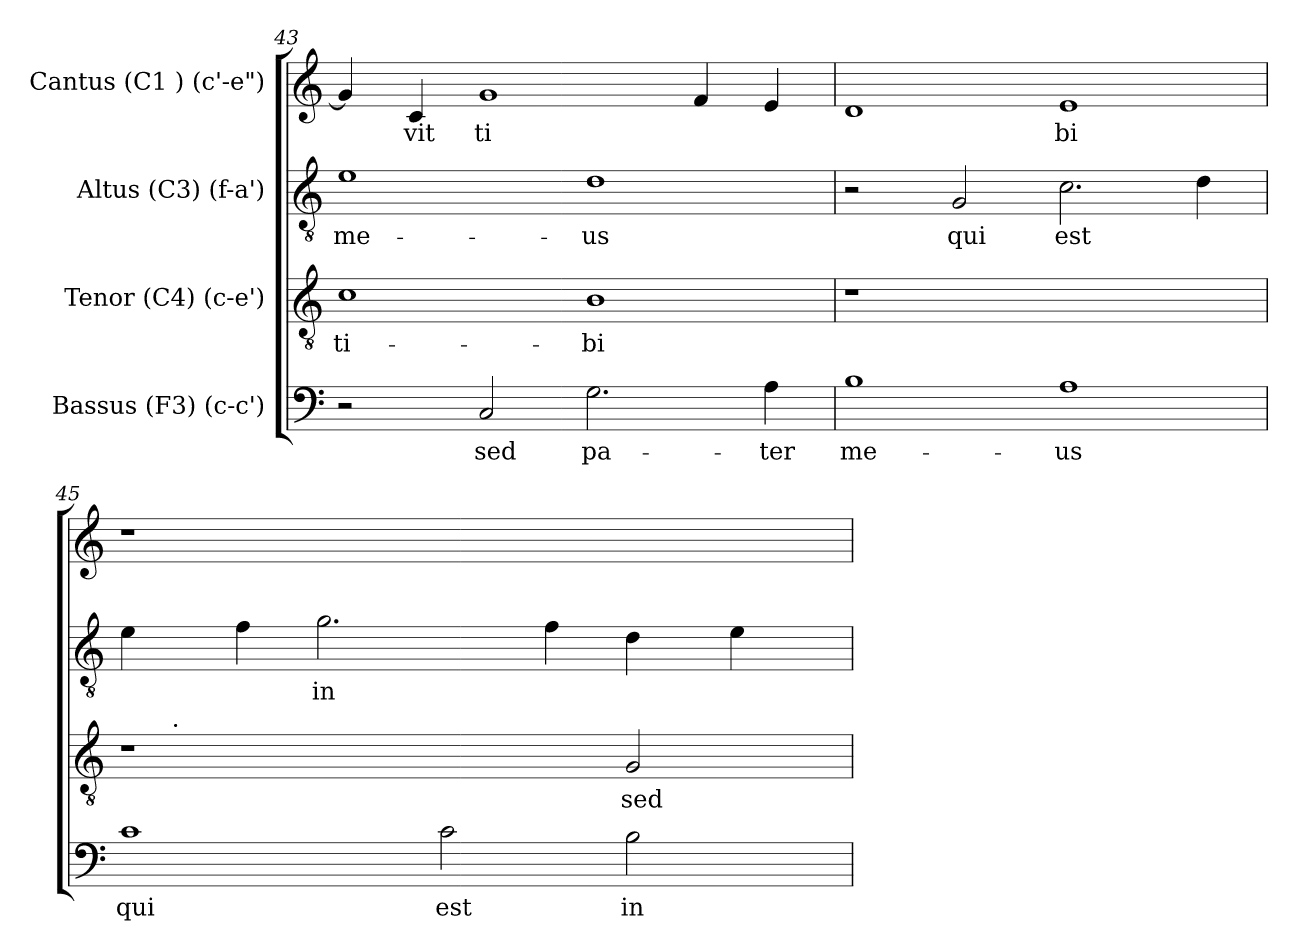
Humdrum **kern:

**kern	**text	**kern	**text	**kern	**text	**kern	**text
*part4	*part4	*part3	*part3	*part2	*part2	*part1	*part1
*staff4	*staff4	*staff3	*staff3	*staff2	*staff2	*staff1	*staff1
*I"Bassus (F3)  (c-c')	*	*I"Tenor (C4)  (c-e')	*	*I"Altus (C3)  (f-a')	*	*I"Cantus (C1 )  (c'-e")	*
*clefF4	*	*clefGv2	*	*clefGv2	*	*clefG2	*
*k[]	*	*k[]	*	*k[]	*	*k[]	*
*C:	*	*C:	*	*C:	*	*C:	*
=43	=43	=43	=43	=43	=43	=43	=43
!	!	!	!LO:LY:b:cj	!	!LO:LY:b:cj	!	!LO:LY:b:cj
2r	.	1c	ti-	1e	me-	4g/]	--
!	!	!	!	!	!	!	!LO:LY:b:cj
.	.	.	.	.	.	4c/	-vit
!	!LO:LY:b:cj	!	!	!	!	!	!LO:LY:b:cj
2C/	sed	.	.	.	.	1g	ti-
!	!LO:LY:b:cj	!	!LO:LY:b:cj	!	!LO:LY:b:cj	!	!
2.G\	pa-	1B	-bi	1d	-us	.	.
!	!	!	!	!	!	!	!LO:LY:b:cj
.	.	.	.	.	.	4f/	--
!	!LO:LY:b:cj	!	!	!	!	!	!LO:LY:b:cj
4A\	-ter	.	.	.	.	4e/	--
=44	=44	=44	=44	=44	=44	=44	=44
!	!LO:LY:b:cj	!	!	!	!	!	!LO:LY:b:cj
1B	me-	1r	.	2r	.	1d	--
!	!	!	!	!	!LO:LY:b:cj	!	!
.	.	.	.	2G/	qui	.	.
!	!LO:LY:b:cj	!	!	!	!LO:LY:b:cj	!	!LO:LY:b:cj
1A	-us	1ryy	.	2.c\	est	1e	-bi
!	!	!	!	!	!LO:LY:b:cj	!	!
.	.	.	.	4d\	.	.	.
!!LO:LB:g=z
=45	=45	=45	=45	=45	=45	=45	=45
!	!LO:LY:b:cj	!	!	!	!LO:LY:b:cj	!	!
*	*	*^	*	*	*	*	*
1c	qui	1r	16ryy	.	4e\	.	1r	.
.	.	.	64ryy	.	.	.	.	.
!	!	!	!LO:TX:a:t=.	!	!	!	!	!
.	.	.	1ryy	.	.	.	.	.
!	!	!	!	!	!	!LO:LY:b:cj	!	!
.	.	.	.	.	4f\	.	.	.
!	!	!	!	!	!	!LO:LY:b:cj	!	!
.	.	.	.	.	2.g\	in	.	.
!	!LO:LY:b:cj	!	!	!	!	!	!	!
2c\	est	2ryy	.	.	.	.	1ryy	.
.	.	.	2ryy	.	.	.	.	.
!	!	!	!	!	!	!LO:LY:b:cj	!	!
.	.	.	.	.	4f\	.	.	.
!	!LO:LY:b:cj	!	!	!LO:LY:b:cj	!	!LO:LY:b:cj	!	!
2B\	in	2G/	.	sed	4d\	.	.	.
.	.	.	4ryy	.	.	.	.	.
!	!	!	!	!	!	!LO:LY:b:cj	!	!
.	.	.	.	.	4e\	.	.	.
.	.	.	8ryy	.	.	.	.	.
.	.	.	32.ryy	.	.	.	.	.
*	*	*v	*v	*	*	*	*	*
=	=	=	=	=	=	=	=
*-	*-	*-	*-	*-	*-	*-	*-
